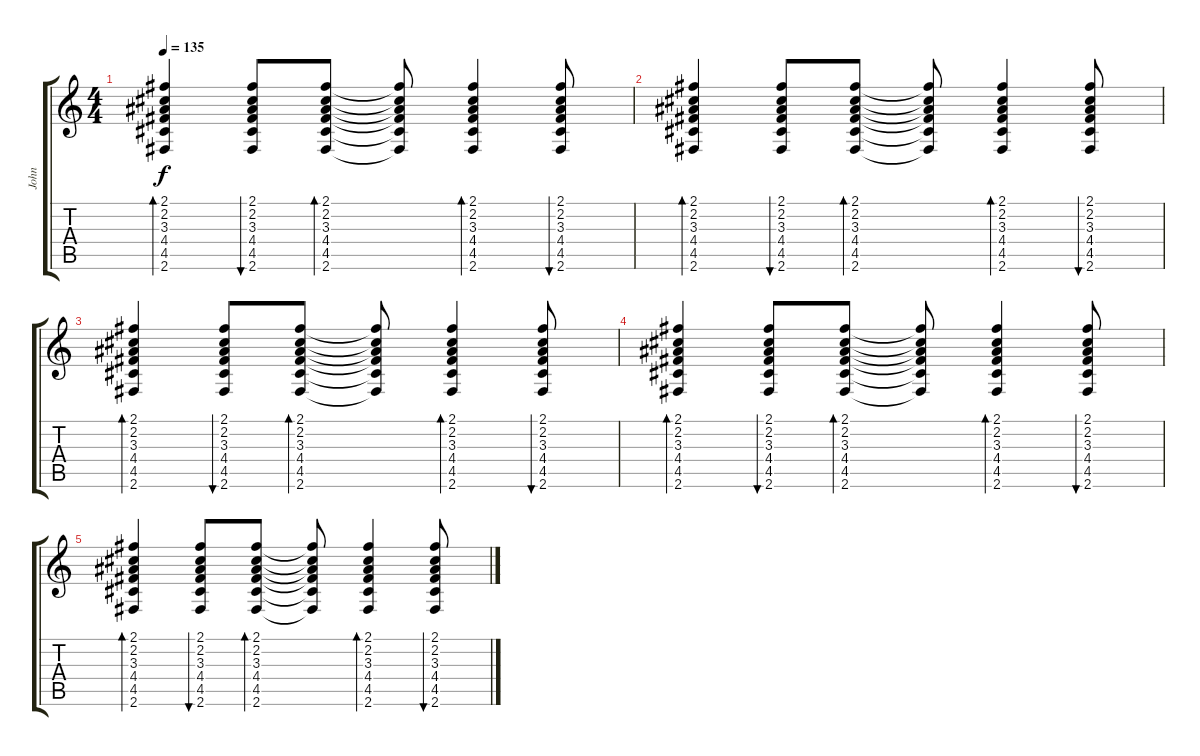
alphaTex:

\track ("John" "John") {instrument acousticguitarsteel}
\staff {score tabs}
\tuning (E4 B3 G3 D3 A2 E2) {hide}
\ts (4 4)
\tempo 135
\clef g2
\ks c
(2.1 2.2 3.3 4.4 4.5 2.6).4{bd 60 dy f} (2.1 2.2 3.3 4.4 4.5 2.6).8{bu 60} (2.1 2.2 3.3 4.4 4.5 2.6).8{bd 60} (2.1{t} 2.2{t} 3.3{t} 4.4{t} 4.5{t} 2.6{t}).8 (2.1 2.2 3.3 4.4 4.5 2.6).4{bd 60} (2.1 2.2 3.3 4.4 4.5 2.6).8{bu 60} |
(2.1 2.2 3.3 4.4 4.5 2.6).4{bd 60 volume 5} (2.1 2.2 3.3 4.4 4.5 2.6).8{bu 60} (2.1 2.2 3.3 4.4 4.5 2.6).8{bd 60} (2.1{t} 2.2{t} 3.3{t} 4.4{t} 4.5{t} 2.6{t}).8 (2.1 2.2 3.3 4.4 4.5 2.6).4{bd 60} (2.1 2.2 3.3 4.4 4.5 2.6).8{bu 60} |
(2.1 2.2 3.3 4.4 4.5 2.6).4{bd 60} (2.1 2.2 3.3 4.4 4.5 2.6).8{bu 60} (2.1 2.2 3.3 4.4 4.5 2.6).8{bd 60} (2.1{t} 2.2{t} 3.3{t} 4.4{t} 4.5{t} 2.6{t}).8 (2.1 2.2 3.3 4.4 4.5 2.6).4{bd 60} (2.1 2.2 3.3 4.4 4.5 2.6).8{bu 60} |
(2.1 2.2 3.3 4.4 4.5 2.6).4{bd 60 volume 3} (2.1 2.2 3.3 4.4 4.5 2.6).8{bu 60} (2.1 2.2 3.3 4.4 4.5 2.6).8{bd 60} (2.1{t} 2.2{t} 3.3{t} 4.4{t} 4.5{t} 2.6{t}).8 (2.1 2.2 3.3 4.4 4.5 2.6).4{bd 60} (2.1 2.2 3.3 4.4 4.5 2.6).8{bu 60} |
(2.1 2.2 3.3 4.4 4.5 2.6).4{bd 60 volume 1} (2.1 2.2 3.3 4.4 4.5 2.6).8{bu 60} (2.1 2.2 3.3 4.4 4.5 2.6).8{bd 60} (2.1{t} 2.2{t} 3.3{t} 4.4{t} 4.5{t} 2.6{t}).8 (2.1 2.2 3.3 4.4 4.5 2.6).4{bd 60} (2.1 2.2 3.3 4.4 4.5 2.6).8{bu 60}
